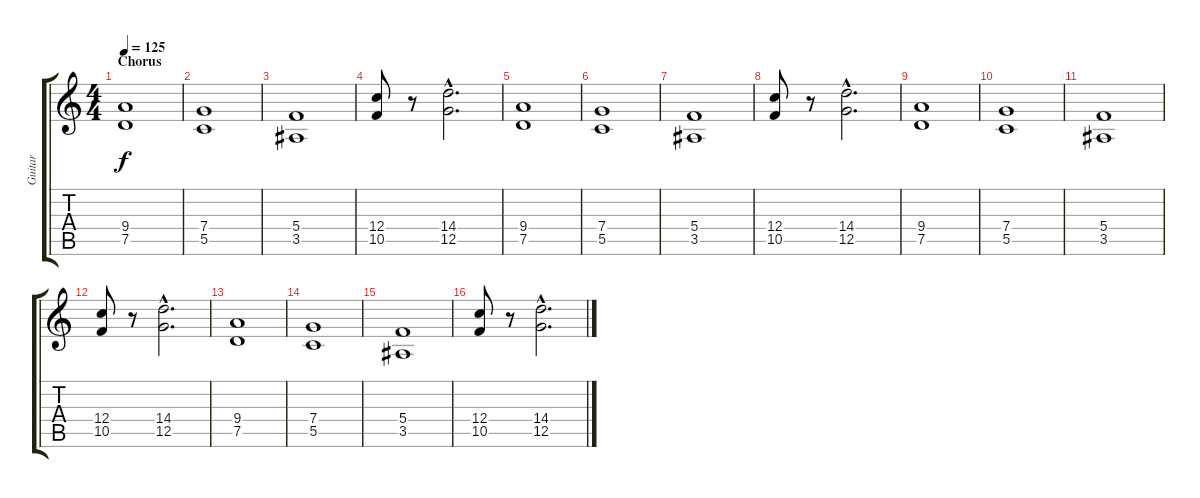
\track ("Guitar" "Guitar") {instrument distortionguitar}
\staff {score tabs}
\tuning (D4 A3 F3 C3 G2 D2) {hide}
\ts (4 4)
\section ("" "Chorus")
\tempo 125
\clef g2
\ks c
(9.4 7.5).1{dy f} |
(7.4 5.5).1 |
(5.4 3.5).1 |
(12.4 10.5).8 r.8 (14.4{hac} 12.5{hac}).2{d} |
(9.4 7.5).1 |
(7.4 5.5).1 |
(5.4 3.5).1 |
(12.4 10.5).8 r.8 (14.4{hac} 12.5{hac}).2{d} |
(9.4 7.5).1 |
(7.4 5.5).1 |
(5.4 3.5).1 |
(12.4 10.5).8 r.8 (14.4{hac} 12.5{hac}).2{d} |
(9.4 7.5).1 |
(7.4 5.5).1 |
(5.4 3.5).1 |
(12.4 10.5).8 r.8 (14.4{hac} 12.5{hac}).2{d}
